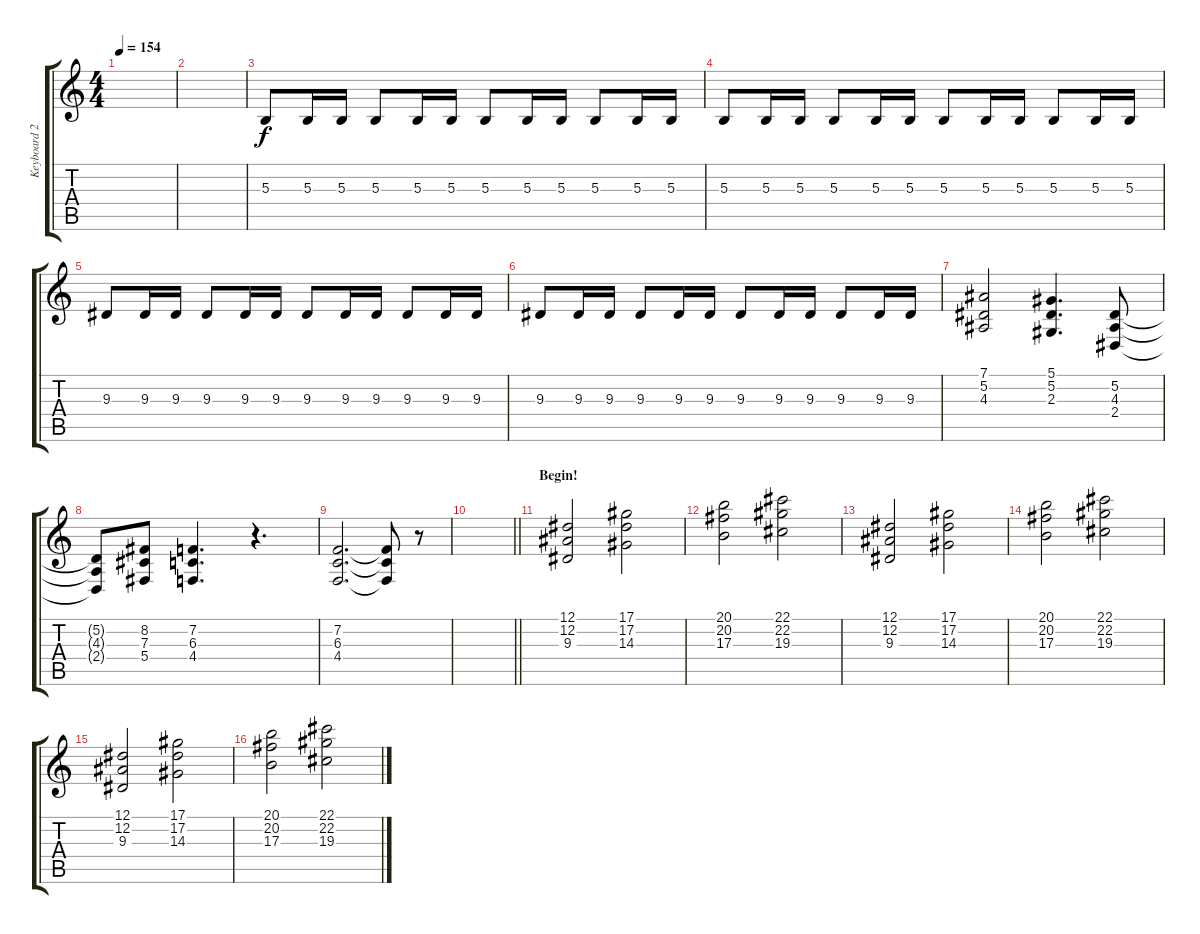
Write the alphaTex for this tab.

\track ("Keyboard 2" "Keyboard 2") {instrument lead2sawtooth}
\staff {score tabs}
\tuning (Eb4 Bb3 Gb3 Db3 Ab2 Db2) {hide}
\ts (4 4)
\tempo 154
\clef g2
\ks c
|
|
5.3.8 5.3.16 5.3.16 5.3.8 5.3.16 5.3.16 5.3.8 5.3.16 5.3.16 5.3.8 5.3.16 5.3.16 |
5.3.8 5.3.16 5.3.16 5.3.8 5.3.16 5.3.16 5.3.8 5.3.16 5.3.16 5.3.8 5.3.16 5.3.16 |
9.3.8 9.3.16 9.3.16 9.3.8 9.3.16 9.3.16 9.3.8 9.3.16 9.3.16 9.3.8 9.3.16 9.3.16 |
9.3.8 9.3.16 9.3.16 9.3.8 9.3.16 9.3.16 9.3.8 9.3.16 9.3.16 9.3.8 9.3.16 9.3.16 |
(7.1 5.2 4.3).2 (5.1 5.2 2.3).4{d} (5.2 4.3 2.4).8 |
(5.2{t} 4.3{t} 2.4{t}).8 (8.2 7.3 5.4).8 (7.2 6.3 4.4).4{d} r.4{d} |
(7.2 6.3 4.4).2{d} (7.2{t} 6.3{t} 4.4{t}).8 r.8 |
\barLineRight lightlight
|
\section ("" "Begin!")
(12.1 12.2 9.3).2{volume 8} (17.1 17.2 14.3).2 |
(20.1 20.2 17.3).2 (22.1 22.2 19.3).2 |
(12.1 12.2 9.3).2 (17.1 17.2 14.3).2 |
(20.1 20.2 17.3).2 (22.1 22.2 19.3).2 |
(12.1 12.2 9.3).2 (17.1 17.2 14.3).2 |
(20.1 20.2 17.3).2 (22.1 22.2 19.3).2
